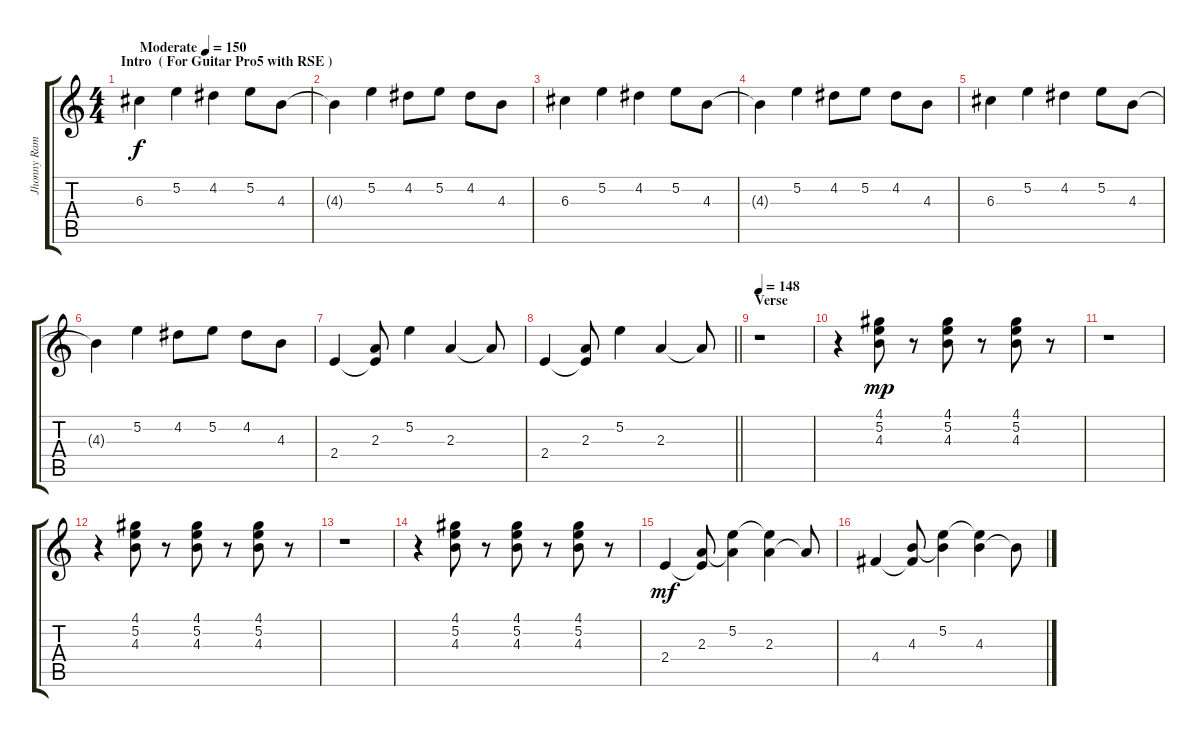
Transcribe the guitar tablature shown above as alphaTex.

\track ("Jhonny Ramone - Guitar" "Jhonny Ram") {instrument distortionguitar}
\staff {score tabs}
\tuning (E4 B3 G3 D3 A2 E2) {hide}
\ts (4 4)
\section ("" "Intro  ( For Guitar Pro5 with RSE )")
\tempo (150 "Moderate")
\clef g2
\ks c
6.3.4{dy f instrument distortionguitar} 5.2.4 4.2.4 5.2.8 4.3.8 |
4.3{t}.4 5.2.4 4.2.8 5.2.8 4.2.8 4.3.8 |
6.3.4 5.2.4 4.2.4 5.2.8 4.3.8 |
4.3{t}.4 5.2.4 4.2.8 5.2.8 4.2.8 4.3.8 |
6.3.4 5.2.4 4.2.4 5.2.8 4.3.8 |
4.3{t}.4 5.2.4 4.2.8 5.2.8 4.2.8 4.3.8 |
2.4.4 (2.3 2.4{t}).8 5.2.4 2.3.4 2.3{t}.8 |
\barLineRight lightlight
2.4.4 (2.3 2.4{t}).8 5.2.4 2.3.4 2.3{t}.8 |
\section ("" "Verse")
\tempo 148
r.1 |
r.4 (4.1 5.2 4.3).8{dy mp} r.8 (4.1 5.2 4.3).8 r.8 (4.1 5.2 4.3).8 r.8 |
r.1 |
r.4 (4.1 5.2 4.3).8 r.8 (4.1 5.2 4.3).8 r.8 (4.1 5.2 4.3).8 r.8 |
r.1 |
r.4 (4.1 5.2 4.3).8 r.8 (4.1 5.2 4.3).8 r.8 (4.1 5.2 4.3).8 r.8 |
2.4.4{dy mf} (2.3 2.4{t}).8 (5.2 2.3{t}).4 (5.2{t} 2.3).4 2.3{t}.8 |
4.4.4 (4.3 4.4{t}).8 (5.2 4.3{t}).4 (5.2{t} 4.3).4 4.3{t}.8
